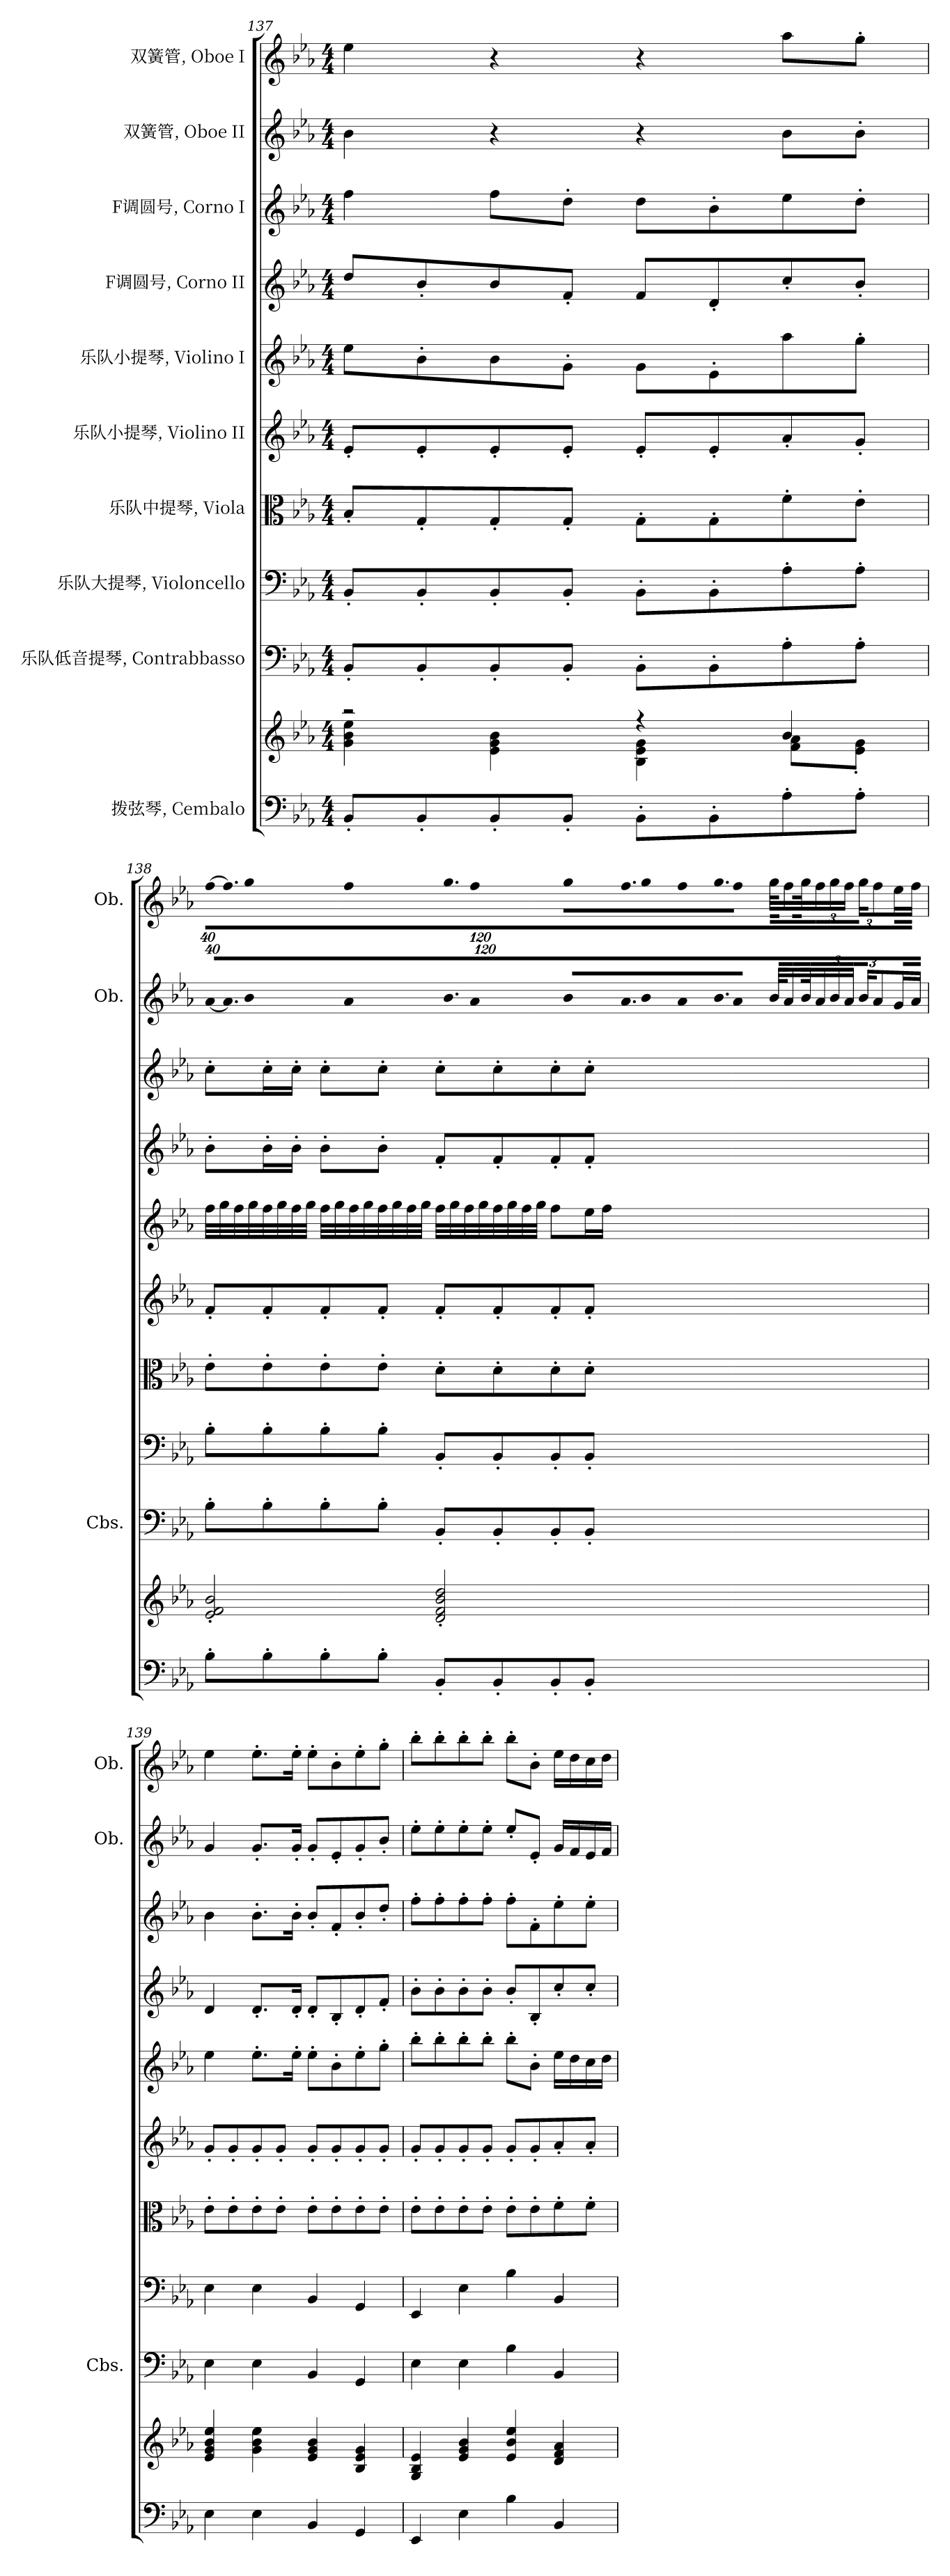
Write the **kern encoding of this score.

**kern	**kern	**kern	**kern	**kern	**kern	**kern	**kern	**kern	**kern	**kern
*part10	*part10	*part9	*part8	*part7	*part6	*part5	*part4	*part3	*part2	*part1
*staff11	*staff10	*staff9	*staff8	*staff7	*staff6	*staff5	*staff4	*staff3	*staff2	*staff1
*I"拨弦琴, Cembalo	*	*I"乐队低音提琴, Contrabbasso	*I"乐队大提琴, Violoncello	*I"乐队中提琴, Viola	*I"乐队小提琴, Violino II	*I"乐队小提琴, Violino I	*I"F调圆号, Corno II	*I"F调圆号, Corno I	*I"双簧管, Oboe II	*I"双簧管, Oboe I
*	*	*I'Cbs.	*	*	*	*	*	*	*I'Ob.	*I'Ob.
!!LO:PB:g=z
*clefF4	*clefG2	*clefF4	*clefF4	*clefC3	*clefG2	*clefG2	*clefG2	*clefG2	*clefG2	*clefG2
*	*	*ITrd7c12	*	*	*	*	*ITrd4c7	*ITrd4c7	*	*
*k[b-e-a-]	*k[b-e-a-]	*k[b-e-a-]	*k[b-e-a-]	*k[b-e-a-]	*k[b-e-a-]	*k[b-e-a-]	*k[b-e-a-d-]	*k[b-e-a-d-]	*k[b-e-a-]	*k[b-e-a-]
*M4/4	*M4/4	*M4/4	*M4/4	*M4/4	*M4/4	*M4/4	*M4/4	*M4/4	*M4/4	*M4/4
=137	=137	=137	=137	=137	=137	=137	=137	=137	=137	=137
*	*^	*	*	*	*	*	*	*	*	*
8BB-'/L	2r	4g\ 4b-\ 4ee-\	8BBB-'/L	8BB-'/L	8B-'/L	8e-'/L	8ee-\L	8g/L	4b-\	4b-\	4ee-\
8BB-'/	.	.	8BBB-'/	8BB-'/	8G'/	8e-'/	8b-'\	8e-'/	.	.	.
8BB-'/	.	4e-\ 4g\ 4b-\	8BBB-'/	8BB-'/	8G'/	8e-'/	8b-\	8e-/	8b-\L	4r	4r
8BB-'/J	.	.	8BBB-'/J	8BB-'/J	8G'/J	8e-'/J	8g'\J	8B-'/J	8g'\J	.	.
8BB-'\L	4r	4B-\ 4e-\ 4g\	8BBB-'\L	8BB-'\L	8G'\L	8e-'/L	8g\L	8B-/L	8g\L	4r	4r
8BB-'\	.	.	8BBB-'\	8BB-'\	8G'\	8e-'/	8e-'\	8G'/	8e-'\	.	.
8A-'\	4b-/	8f\ 8a-\L	8AA-'\	8A-'\	8f'\	8a-'/	8aa-\	8f'/	8a-\	8b-\L	8aa-\L
8A-'\J	.	8e-\' 8g\'J	8AA-'\J	8A-'\J	8e-'\J	8g'/J	8gg'\J	8e-'/J	8g'\J	8b-'\J	8gg'\J
*	*v	*v	*	*	*	*	*	*	*	*	*
=138	=138	=138	=138	=138	=138	=138	=138	=138	=138	=138
*	*	*	*	*	*	*	*	*	*Xbrackettup	*
*	*^	*	*	*	*	*	*	*	*	*
!	!	!	!	!	!	!	!	!	!	!LO:N:vis=32	!
*	*v	*v	*	*	*	*	*	*	*	*	*
*	*	*	*	*	*	*	*	*	*	*Xbrackettup
*	*^	*	*	*	*	*	*	*	*	*
!	!	!	!	!	!	!	!	!	!	!	!LO:N:vis=32
*	*v	*v	*	*	*	*	*	*	*	*	*
8B-'\L	2e-/' 2f/' 2b-/'	8BB-'\L	8B-'\L	8e-'\L	8f'/L	32ff\LLL	8e-'\L	8f'\L	[640%23a-/LLL	[640%23ff\LLL
.	.	.	.	.	.	32gg\	.	.	.	.
!	!	!	!	!	!	!	!	!	!LO:N:vis=32.	!LO:N:vis=32.
.	.	.	.	.	.	.	.	.	1920%103a-/]	1920%103ff\]
.	.	.	.	.	.	32ff\	.	.	.	.
!	!	!	!	!	!	!	!	!	!LO:N:vis=32	!LO:N:vis=32
.	.	.	.	.	.	.	.	.	640%23b-/	640%23gg\
.	.	.	.	.	.	32gg\	.	.	.	.
8B-'\	.	8BB-'\	8B-'\	8e-'\	8f'/	32ff\	16e-'\L	16f'\L	.	.
!	!	!	!	!	!	!	!	!	!LO:N:vis=32	!LO:N:vis=32
.	.	.	.	.	.	.	.	.	640%23a-/	640%23ff\
.	.	.	.	.	.	32gg\	.	.	.	.
!	!	!	!	!	!	!	!	!	!LO:N:vis=32.	!LO:N:vis=32.
.	.	.	.	.	.	.	.	.	1920%103b-/	1920%103gg\
.	.	.	.	.	.	32ff\	16e-'\JJ	16f'\JJ	.	.
!	!	!	!	!	!	!	!	!	!LO:N:vis=32	!LO:N:vis=32
.	.	.	.	.	.	.	.	.	640%23a-/JJJ	640%23ff\JJJ
.	.	.	.	.	.	32gg\JJJ	.	.	.	.
8B-'\	.	8BB-'\	8B-'\	8e-'\	8f'/	32ff\LLL	8e-'\L	8f'\L	.	.
!	!	!	!	!	!	!	!	!	!LO:N:vis=32	!LO:N:vis=32
.	.	.	.	.	.	.	.	.	640%23b-/LLL	640%23gg\LLL
.	.	.	.	.	.	32gg\	.	.	.	.
!	!	!	!	!	!	!	!	!	!LO:N:vis=32.	!LO:N:vis=32.
.	.	.	.	.	.	.	.	.	1920%103a-/	1920%103ff\
.	.	.	.	.	.	32ff\	.	.	.	.
!	!	!	!	!	!	!	!	!	!LO:N:vis=32	!LO:N:vis=32
.	.	.	.	.	.	.	.	.	640%23b-/	640%23gg\
.	.	.	.	.	.	32gg\	.	.	.	.
8B-'\J	.	8BB-'\J	8B-'\J	8e-'\J	8f'/J	32ff\	8e-'\J	8f'\J	.	.
!	!	!	!	!	!	!	!	!	!LO:N:vis=32	!LO:N:vis=32
.	.	.	.	.	.	.	.	.	640%23a-/	640%23ff\
.	.	.	.	.	.	32gg\	.	.	.	.
!	!	!	!	!	!	!	!	!	!LO:N:vis=32.	!LO:N:vis=32.
.	.	.	.	.	.	.	.	.	1920%103b-/	1920%103gg\
.	.	.	.	.	.	32ff\	.	.	.	.
!	!	!	!	!	!	!	!	!	!LO:N:vis=32	!LO:N:vis=32
.	.	.	.	.	.	.	.	.	640%23a-/JJJ	640%23ff\JJJ
.	.	.	.	.	.	32gg\JJJ	.	.	.	.
8BB-'/L	2d/' 2f/' 2b-/' 2dd/'	8BBB-'/L	8BB-'/L	8d'\L	8f'/L	32ff\LLL	8B-'/L	8f'\L	.	.
.	.	.	.	.	.	.	.	.	32b-/KLL	32gg\KLL
.	.	.	.	.	.	32gg\	.	.	.	.
.	.	.	.	.	.	.	.	.	16a-/	16ff\
.	.	.	.	.	.	32ff\	.	.	.	.
.	.	.	.	.	.	32gg\	.	.	.	.
.	.	.	.	.	.	.	.	.	32b-/K	32gg\K
8BB-'/	.	8BBB-'/	8BB-'/	8d'\	8f'/	32ff\	8B-'/	8f'\	.	.
.	.	.	.	.	.	.	.	.	24a-/	24ff\
.	.	.	.	.	.	32gg\	.	.	.	.
.	.	.	.	.	.	.	.	.	24b-/	24gg\
.	.	.	.	.	.	32ff\	.	.	.	.
.	.	.	.	.	.	.	.	.	24a-/JJ	24ff\JJ
.	.	.	.	.	.	32gg\JJJ	.	.	.	.
8BB-'/	.	8BBB-'/	8BB-'/	8d'\	8f'/	8ff\L	8B-'/	8f'\	.	.
.	.	.	.	.	.	.	.	.	24b-/KL	24gg\KL
.	.	.	.	.	.	.	.	.	12a-/	12ff\
8BB-'/J	.	8BBB-'/J	8BB-'/J	8d'\J	8f'/J	16ee-\L	8B-'/J	8f'\J	.	.
.	.	.	.	.	.	.	.	.	16g/L	16ee-\L
.	.	.	.	.	.	16ff\JJ	.	.	.	.
.	.	.	.	.	.	.	.	.	16a-/JJ	16ff\JJ
480ryy	480ryy	480ryy	480ryy	480ryy	480ryy	480ryy	480ryy	480ryy	.	.
!!LO:PB:g=z
=139	=139	=139	=139	=139	=139	=139	=139	=139	=139	=139
4E-\	4e-/ 4g/ 4b-/ 4ee-/	4EE-\	4E-\	8e-'\L	8g'/L	4ee-\	4G/	4e-\	4g/	4ee-\
.	.	.	.	8e-'\	8g'/	.	.	.	.	.
4E-\	4g\ 4b-\ 4ee-\	4EE-\	4E-\	8e-'\	8g'/	8.ee-'\L	8.G'/L	8.e-'\L	8.g'/L	8.ee-'\L
.	.	.	.	8e-'\J	8g'/J	.	.	.	.	.
.	.	.	.	.	.	16ee-'\Jk	16G'/Jk	16e-'\Jk	16g'/Jk	16ee-'\Jk
4BB-/	4e-/ 4g/ 4b-/	4BBB-/	4BB-/	8e-'\L	8g'/L	8ee-'\L	8G'/L	8e-'/L	8g'/L	8ee-'\L
.	.	.	.	8e-'\	8g'/	8b-'\	8E-'/	8B-'/	8e-'/	8b-'\
4GG/	4B-/ 4e-/ 4g/	4GGG/	4GG/	8e-'\	8g'/	8ee-'\	8G'/	8e-'/	8g'/	8ee-'\
.	.	.	.	8e-'\J	8g'/J	8gg'\J	8B-'/J	8g'/J	8b-'/J	8gg'\J
=140	=140	=140	=140	=140	=140	=140	=140	=140	=140	=140
4EE-/	4G/ 4B-/ 4e-/	4EE-\	4EE-/	8e-'\L	8g'/L	8bb-'\L	8e-'\L	8b-'\L	8ee-'\L	8bb-'\L
.	.	.	.	8e-'\	8g'/	8bb-'\	8e-'\	8b-'\	8ee-'\	8bb-'\
4E-\	4e-/ 4g/ 4b-/	4EE-\	4E-\	8e-'\	8g'/	8bb-'\	8e-'\	8b-'\	8ee-'\	8bb-'\
.	.	.	.	8e-'\J	8g'/J	8bb-'\J	8e-'\J	8b-'\J	8ee-'\J	8bb-'\J
4B-\	4e-/ 4b-/ 4ee-/	4BB-\	4B-\	8e-'\L	8g'/L	8bb-'\L	8e-'/L	8b-'\L	8ee-'/L	8bb-'\L
.	.	.	.	8e-'\	8g'/	8b-'\J	8E-'/	8B-'\	8e-'/J	8b-'\J
4BB-/	4d/ 4f/ 4a-/	4BBB-/	4BB-/	8f'\	8a-'/	16ee-\LL	8f'/	8a-'\	16g/LL	16ee-\LL
.	.	.	.	.	.	16dd\	.	.	16f/	16dd\
.	.	.	.	8f'\J	8a-'/J	16cc\	8f'/J	8a-'\J	16e-/	16cc\
.	.	.	.	.	.	16dd\JJ	.	.	16f/JJ	16dd\JJ
=	=	=	=	=	=	=	=	=	=	=
*-	*-	*-	*-	*-	*-	*-	*-	*-	*-	*-
